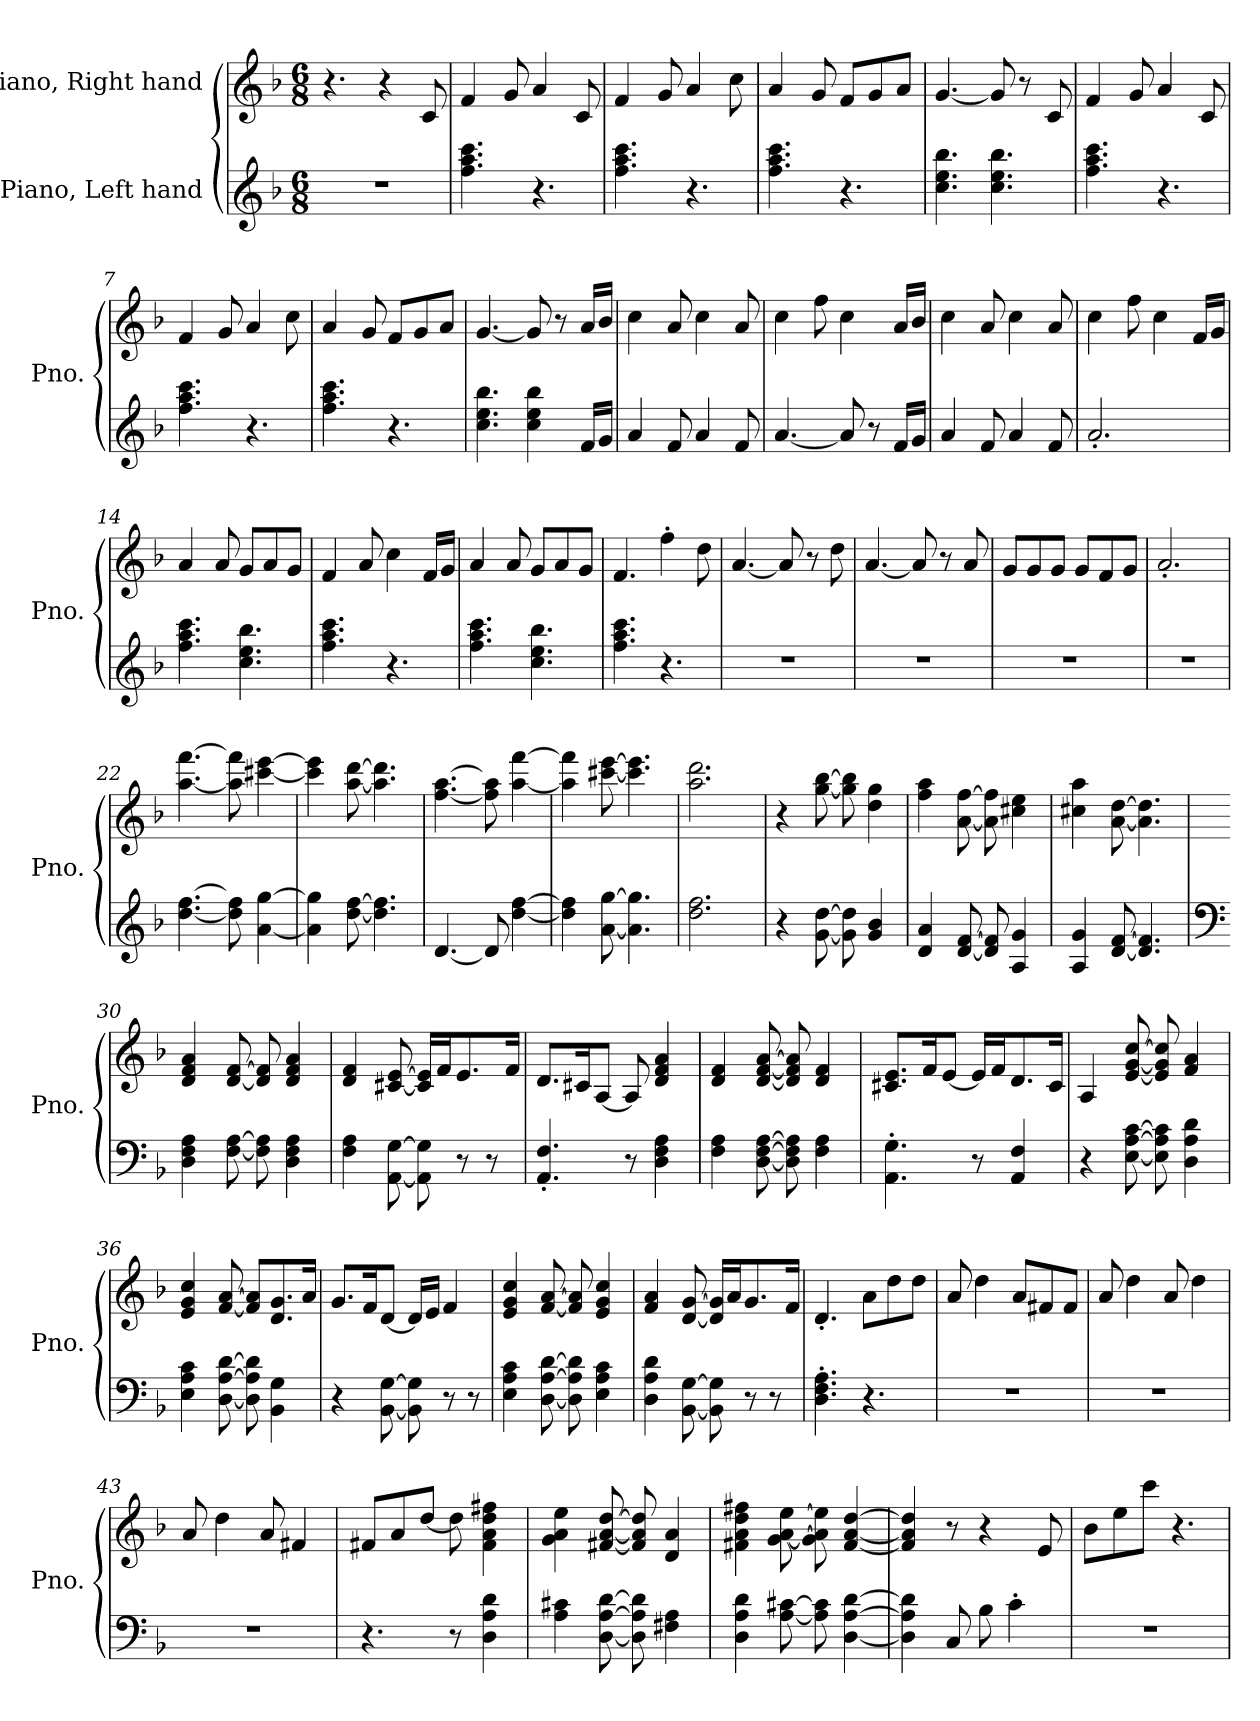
**kern	**kern
*part2	*part1
*staff2	*staff1
*I"Piano, Left hand	*I"Piano, Right hand
*I'Pno.	*I'Pno.
*clefG2	*clefG2
*k[b-]	*k[b-]
*M6/8	*M6/8
*MM120	*MM120
=1	=1
2.r	4.r
.	4r
.	8c/
=2	=2
4.ff\ 4.aa\ 4.ccc\	4f/
.	8g/
4.r	4a/
.	8c/
=3	=3
4.ff\ 4.aa\ 4.ccc\	4f/
.	8g/
4.r	4a/
.	8cc\
=4	=4
4.ff\ 4.aa\ 4.ccc\	4a/
.	8g/
4.r	8f/L
.	8g/
.	8a/J
=5	=5
4.cc\ 4.ee\ 4.bb-\	[4.g/
4.cc\ 4.ee\ 4.bb-\	8g/]
.	8r
.	8c/
=6	=6
4.ff\ 4.aa\ 4.ccc\	4f/
.	8g/
4.r	4a/
.	8c/
!!LO:LB:g=z
=7	=7
4.ff\ 4.aa\ 4.ccc\	4f/
.	8g/
4.r	4a/
.	8cc\
=8	=8
4.ff\ 4.aa\ 4.ccc\	4a/
.	8g/
4.r	8f/L
.	8g/
.	8a/J
=9	=9
4.cc\ 4.ee\ 4.bb-\	[4.g/
4cc\ 4ee\ 4bb-\	8g/]
.	8r
16f/LL	16a/LL
16g/JJ	16b-/JJ
=10	=10
4a/	4cc\
8f/	8a/
4a/	4cc\
8f/	8a/
=11	=11
[4.a/	4cc\
.	8ff\
8a/]	4cc\
8r	.
16f/LL	16a/LL
16g/JJ	16b-/JJ
=12	=12
4a/	4cc\
8f/	8a/
4a/	4cc\
8f/	8a/
=13	=13
2.a'/	4cc\
.	8ff\
.	4cc\
.	16f/LL
.	16g/JJ
!!LO:LB:g=z
=14	=14
4.ff\ 4.aa\ 4.ccc\	4a/
.	8a/
4.cc\ 4.ee\ 4.bb-\	8g/L
.	8a/
.	8g/J
=15	=15
4.ff\ 4.aa\ 4.ccc\	4f/
.	8a/
4.r	4cc\
.	16f/LL
.	16g/JJ
=16	=16
4.ff\ 4.aa\ 4.ccc\	4a/
.	8a/
4.cc\ 4.ee\ 4.bb-\	8g/L
.	8a/
.	8g/J
=17	=17
4.ff\ 4.aa\ 4.ccc\	4.f/
4.r	4ff'\
.	8dd\
=18	=18
2.r	[4.a/
.	8a/]
.	8r
.	8dd\
=19	=19
2.r	[4.a/
.	8a/]
.	8r
.	8a/
=20	=20
2.r	8g/L
.	8g/
.	8g/J
.	8g/L
.	8f/
.	8g/J
!!LO:LB:g=z
=21	=21
2.r	2.a'/
=22	=22
[4.dd\ [4.ff\	[4.aa\ [4.fff\
8dd\] 8ff\]	8aa\] 8fff\]
[4a\ [4gg\	[4ccc#X\ [4eee\
=23	=23
4a\] 4gg\]	4ccc#\] 4eee\]
[8dd\ [8ff\	[8aa\ [8ddd\
4.dd\] 4.ff\]	4.aa\] 4.ddd\]
=24	=24
[4.d/	[4.ff\ [4.aa\
8d/]	8ff\] 8aa\]
[4dd\ [4ff\	[4aa\ [4fff\
=25	=25
4dd\] 4ff\]	4aa\] 4fff\]
[8a\ [8gg\	[8ccc#X\ [8eee\
4.a\] 4.gg\]	4.ccc#\] 4.eee\]
=26	=26
2.dd\ 2.ff\	2.aa\ 2.ddd\
=27	=27
4r	4r
[8g\ [8dd\	[8gg\ [8bb-\
8g\] 8dd\]	8gg\] 8bb-\]
4g/ 4b-/	4dd\ 4gg\
=28	=28
4d/ 4a/	4ff\ 4aa\
[8d/ [8f/	[8a\ [8ff\
8d/] 8f/]	8a\] 8ff\]
4A/ 4g/	4cc#X\ 4ee\
!!LO:LB:g=z
=29	=29
4A/ 4g/	4cc#X\ 4aa\
[8d/ [8f/	[8a\ [8dd\
4.d/] 4.f/]	4.a\] 4.dd\]
=30	=30
*clefF4	*
4D\ 4F\ 4A\	4d/ 4f/ 4a/
[8F\ [8A\	[8d/ [8f/
8F\] 8A\]	8d/] 8f/]
4D\ 4F\ 4A\	4d/ 4f/ 4a/
=31	=31
4F\ 4A\	4d/ 4f/
[8AA\ [8G\	[8c#X/ [8e/
8AA\] 8G\]	16c#/] 16e/]LL
.	16f/J
8r	8.e/
8r	.
.	16f/Jk
=32	=32
4.AA/' 4.F/'	8.d/L
.	16c#X/K
.	[8A/J
8r	8A/]
4D\ 4F\ 4A\	4d/ 4f/ 4a/
=33	=33
4F\ 4A\	4d/ 4f/
[8D\ [8F\ [8A\	[8d/ [8f/ [8a/
8D\] 8F\] 8A\]	8d/] 8f/] 8a/]
4F\ 4A\	4d/ 4f/
!!LO:LB:g=z
=34	=34
4.AA\' 4.G\'	8.c#X/ 8.e/L
.	16f/K
.	[8e/J
8r	16e/LL]
.	16f/J
4AA/ 4F/	8.d/
.	16c#/Jk
=35	=35
4r	4A/
[8E\ [8A\ [8c\	[8e/ [8g/ [8cc/
8E\] 8A\] 8c\]	8e/] 8g/] 8cc/]
4D\ 4A\ 4d\	4f/ 4a/
=36	=36
4E\ 4A\ 4c\	4e/ 4g/ 4cc/
[8D\ [8A\ [8d\	[8f/ [8a/
8D\] 8A\] 8d\]	8f/] 8a/]L
4BB-\ 4G\	8.d/ 8.g/
.	16a/Jk
=37	=37
4r	8.g/L
.	16f/K
[8BB-\ [8G\	[8d/J
8BB-\] 8G\]	16d/LL]
.	16e/JJ
8r	4f/
8r	.
=38	=38
4E\ 4A\ 4c\	4e/ 4g/ 4cc/
[8D\ [8A\ [8d\	[8f/ [8a/
8D\] 8A\] 8d\]	8f/] 8a/]
4E\ 4A\ 4c\	4e/ 4g/ 4cc/
!!LO:PB:g=z
=39	=39
4D\ 4A\ 4d\	4f/ 4a/
[8BB-\ [8G\	[8d/ [8g/
8BB-\] 8G\]	16d/] 16g/]LL
.	16a/J
8r	8.g/
8r	.
.	16f/Jk
=40	=40
4.D\' 4.F\' 4.A\'	4.d'/
4.r	8a\L
.	8dd\
.	8dd\J
=41	=41
2.r	8a/
.	4dd\
.	8a/L
.	8f#X/
.	8f#/J
=42	=42
2.r	8a/
.	4dd\
.	8a/
.	4dd\
=43	=43
2.r	8a/
.	4dd\
.	8a/
.	4f#X/
=44	=44
4.r	8f#X/L
.	8a/
.	[8dd/J
8r	8dd\]
4D\ 4A\ 4d\	4f#\ 4a\ 4dd\ 4ff#X\
!!LO:LB:g=z
=45	=45
4A\ 4c#X\	4g\ 4a\ 4ee\
[8D\ [8A\ [8d\	[8f#X/ [8a/ [8dd/
8D\] 8A\] 8d\]	8f#/] 8a/] 8dd/]
4F#X\ 4A\	4d/ 4a/
=46	=46
4D\ 4A\ 4d\	4f#X\ 4a\ 4dd\ 4ff#X\
[8A\ [8c#X\	[8g\ [8a\ [8ee\
8A\] 8c#\]	8g\] 8a\] 8ee\]
[4D\ [4A\ [4d\	[4f#/ [4a/ [4dd/
=47	=47
4D\] 4A\] 4d\]	4f#/] 4a/] 4dd/]
8C/	8r
8B-\	4r
4c'\	.
.	8e/
=48	=48
2.r	8b-\L
.	8ee\
.	8ccc\J
.	4.r
=	=
*-	*-
